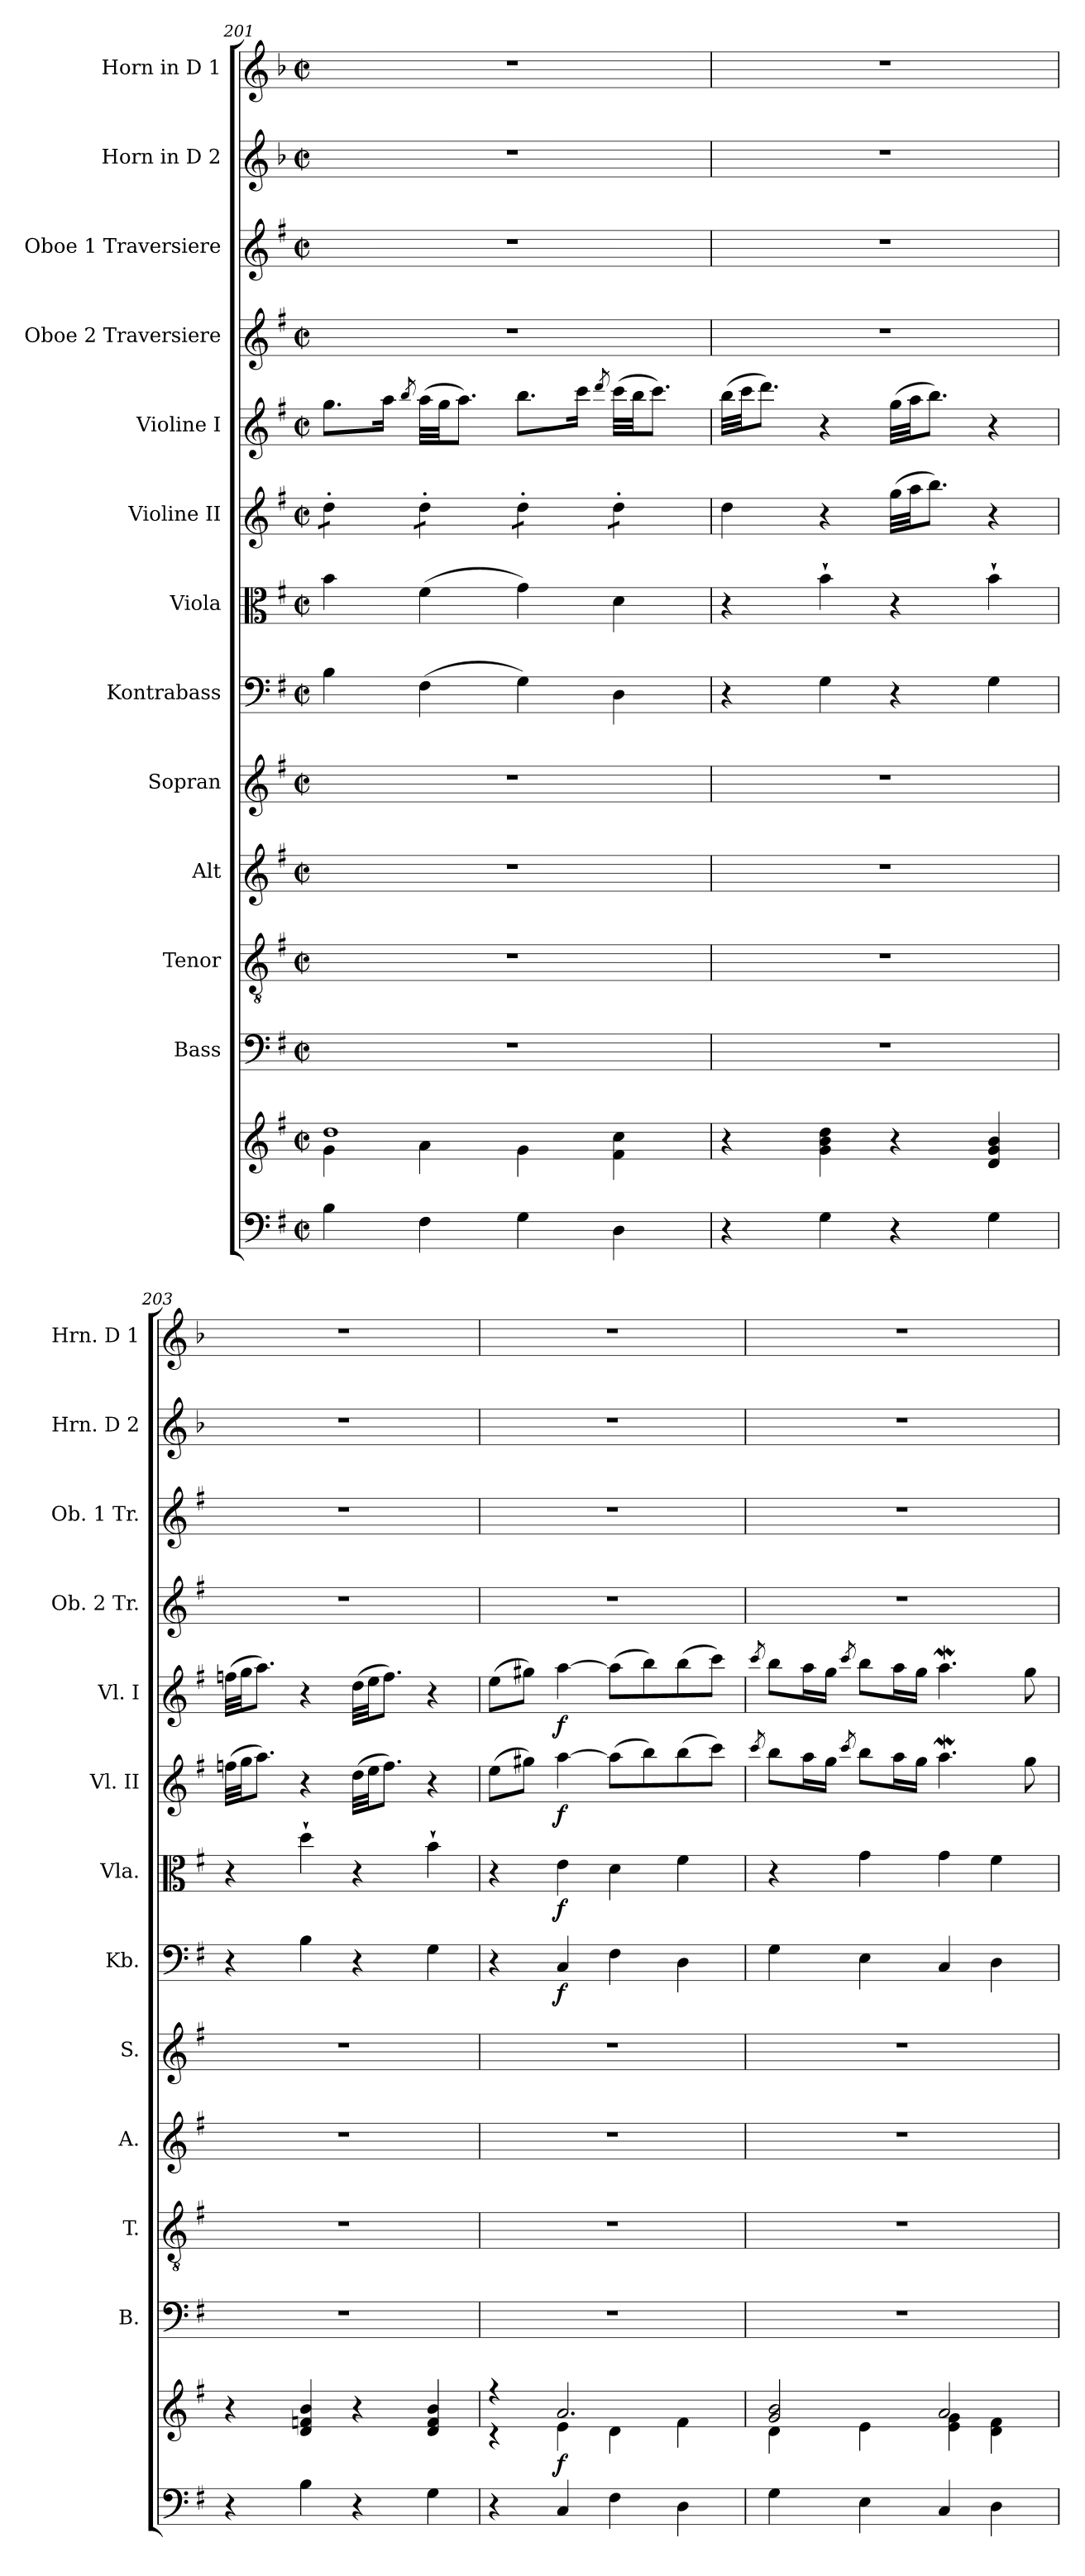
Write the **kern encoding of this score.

**kern	**kern	**dynam	**kern	**kern	**kern	**kern	**kern	**dynam	**kern	**dynam	**kern	**dynam	**kern	**dynam	**kern	**kern	**kern	**kern
*part13	*part13	*part13	*part12	*part11	*part10	*part9	*part8	*part8	*part7	*part7	*part6	*part6	*part5	*part5	*part4	*part3	*part2	*part1
*staff14	*staff13	*staff13/14	*staff12	*staff11	*staff10	*staff9	*staff8	*staff8	*staff7	*staff7	*staff6	*staff6	*staff5	*staff5	*staff4	*staff3	*staff2	*staff1
*	*	*	*I"Bass	*I"Tenor	*I"Alt	*I"Sopran	*I"Kontrabass	*	*I"Viola	*	*I"Violine II	*	*I"Violine I	*	*I"Oboe 2 Traversiere	*I"Oboe 1 Traversiere	*I"Horn in D 2	*I"Horn in D 1
*	*	*	*I'B.	*I'T.	*I'A.	*I'S.	*I'Kb.	*	*I'Vla.	*	*I'Vl. II	*	*I'Vl. I	*	*I'Ob. 2 Tr.	*I'Ob. 1 Tr.	*I'Hrn. D 2	*I'Hrn. D 1
*clefF4	*clefG2	*	*clefF4	*clefGv2	*clefG2	*clefG2	*clefF4	*	*clefC3	*	*clefG2	*	*clefG2	*	*clefG2	*clefG2	*clefG2	*clefG2
*	*	*	*	*	*	*	*ITrd7c12	*	*	*	*	*	*	*	*	*	*ITrd6c10	*ITrd6c10
*k[f#]	*k[f#]	*	*k[f#]	*k[f#]	*k[f#]	*k[f#]	*k[f#]	*	*k[f#]	*	*k[f#]	*	*k[f#]	*	*k[f#]	*k[f#]	*k[f#]	*k[f#]
*G:	*G:	*	*G:	*G:	*G:	*G:	*G:	*	*G:	*	*G:	*	*G:	*	*G:	*G:	*G:	*G:
*M2/2	*M2/2	*	*M2/2	*M2/2	*M2/2	*M2/2	*M2/2	*	*M2/2	*	*M2/2	*	*M2/2	*	*M2/2	*M2/2	*M2/2	*M2/2
*met(c|)	*met(c|)	*	*met(c|)	*met(c|)	*met(c|)	*met(c|)	*met(c|)	*	*met(c|)	*	*met(c|)	*	*met(c|)	*	*met(c|)	*met(c|)	*met(c|)	*met(c|)
=201	=201	=201	=201	=201	=201	=201	=201	=201	=201	=201	=201	=201	=201	=201	=201	=201	=201	=201
*	*^	*	*	*	*	*	*	*	*	*	*	*	*	*	*	*	*	*
*	*	*	*	*	*	*	*	*	*	*	*	*tremolo	*	*	*	*	*	*	*
4B\	1dd	4g\	.	1r	1r	1r	1r	4BB\	.	4b\	.	8dd'>\L	.	8.gg\L	.	1r	1r	1r	1r
.	.	.	.	.	.	.	.	.	.	.	.	8dd'>\J	.	.	.	.	.	.	.
.	.	.	.	.	.	.	.	.	.	.	.	.	.	16aa\Jk	.	.	.	.	.
.	.	.	.	.	.	.	.	.	.	.	.	.	.	8qbb/	.	.	.	.	.
4F#\	.	4a\	.	.	.	.	.	(>4FF#\	.	(>4f#\	.	8dd'>\L	.	(>32aa\LLL	.	.	.	.	.
.	.	.	.	.	.	.	.	.	.	.	.	.	.	32gg\JJ	.	.	.	.	.
.	.	.	.	.	.	.	.	.	.	.	.	.	.	8.aa\J)	.	.	.	.	.
.	.	.	.	.	.	.	.	.	.	.	.	8dd'>\J	.	.	.	.	.	.	.
4G\	.	4g\	.	.	.	.	.	4GG\)	.	4g\)	.	8dd'>\L	.	8.bb\L	.	.	.	.	.
.	.	.	.	.	.	.	.	.	.	.	.	8dd'>\J	.	.	.	.	.	.	.
.	.	.	.	.	.	.	.	.	.	.	.	.	.	16ccc\Jk	.	.	.	.	.
.	.	.	.	.	.	.	.	.	.	.	.	.	.	8qddd/	.	.	.	.	.
4D\	.	4f#\ 4cc\	.	.	.	.	.	4DD\	.	4d\	.	8dd'>\L	.	(>32ccc\LLL	.	.	.	.	.
.	.	.	.	.	.	.	.	.	.	.	.	.	.	32bb\JJ	.	.	.	.	.
.	.	.	.	.	.	.	.	.	.	.	.	.	.	8.ccc\J)	.	.	.	.	.
.	.	.	.	.	.	.	.	.	.	.	.	8dd'>\J	.	.	.	.	.	.	.
*	*	*	*	*	*	*	*	*	*	*	*	*Xtremolo	*	*	*	*	*	*	*
*	*v	*v	*	*	*	*	*	*	*	*	*	*	*	*	*	*	*	*	*
!!LO:PB:g=z
=202	=202	=202	=202	=202	=202	=202	=202	=202	=202	=202	=202	=202	=202	=202	=202	=202	=202	=202
4r	4r	.	1r	1r	1r	1r	4r	.	4r	.	4dd\	.	(>32bb\LLL	.	1r	1r	1r	1r
.	.	.	.	.	.	.	.	.	.	.	.	.	32ccc\JJ	.	.	.	.	.
.	.	.	.	.	.	.	.	.	.	.	.	.	8.ddd\J)	.	.	.	.	.
4G\	4g\ 4b\ 4dd\	.	.	.	.	.	4GG\	.	4b`>\	.	4r	.	4r	.	.	.	.	.
4r	4r	.	.	.	.	.	4r	.	4r	.	(>32gg\LLL	.	(>32gg\LLL	.	.	.	.	.
.	.	.	.	.	.	.	.	.	.	.	32aa\JJ	.	32aa\JJ	.	.	.	.	.
.	.	.	.	.	.	.	.	.	.	.	8.bb\J)	.	8.bb\J)	.	.	.	.	.
4G\	4d/ 4g/ 4b/	.	.	.	.	.	4GG\	.	4b`>\	.	4r	.	4r	.	.	.	.	.
=203	=203	=203	=203	=203	=203	=203	=203	=203	=203	=203	=203	=203	=203	=203	=203	=203	=203	=203
4r	4r	.	1r	1r	1r	1r	4r	.	4r	.	(>32ffn\LLL	.	(>32ffn\LLL	.	1r	1r	1r	1r
.	.	.	.	.	.	.	.	.	.	.	32gg\JJ	.	32gg\JJ	.	.	.	.	.
.	.	.	.	.	.	.	.	.	.	.	8.aa\J)	.	8.aa\J)	.	.	.	.	.
4B\	4d/ 4fn/ 4b/	.	.	.	.	.	4BB\	.	4dd`>\	.	4r	.	4r	.	.	.	.	.
4r	4r	.	.	.	.	.	4r	.	4r	.	(>32dd\LLL	.	(>32dd\LLL	.	.	.	.	.
.	.	.	.	.	.	.	.	.	.	.	32ee\JJ	.	32ee\JJ	.	.	.	.	.
.	.	.	.	.	.	.	.	.	.	.	8.ff\J)	.	8.ff\J)	.	.	.	.	.
4G\	4d/ 4f/ 4b/	.	.	.	.	.	4GG\	.	4b`>\	.	4r	.	4r	.	.	.	.	.
=204	=204	=204	=204	=204	=204	=204	=204	=204	=204	=204	=204	=204	=204	=204	=204	=204	=204	=204
*	*^	*	*	*	*	*	*	*	*	*	*	*	*	*	*	*	*	*
4r	4r	4r	.	1r	1r	1r	1r	4r	.	4r	.	(>8ee\L	.	(>8ee\L	.	1r	1r	1r	1r
.	.	.	.	.	.	.	.	.	.	.	.	8gg#X\J)	.	8gg#X\J)	.	.	.	.	.
!	!	!	!LO:DY:b	!	!	!	!	!	!LO:DY:b	!	!LO:DY:b	!	!LO:DY:b	!	!LO:DY:b	!	!	!	!
4C/	2.a/	4e\	f	.	.	.	.	4CC/	f	4e\	f	[4aa\	f	[4aa\	f	.	.	.	.
4F#\	.	4d\	.	.	.	.	.	4FF#\	.	4d\	.	(>8aa\L]	.	(>8aa\L]	.	.	.	.	.
.	.	.	.	.	.	.	.	.	.	.	.	8bb\)	.	8bb\)	.	.	.	.	.
4D\	.	4f#\	.	.	.	.	.	4DD\	.	4f#\	.	(>8bb\	.	(>8bb\	.	.	.	.	.
.	.	.	.	.	.	.	.	.	.	.	.	8ccc\J)	.	8ccc\J)	.	.	.	.	.
=205	=205	=205	=205	=205	=205	=205	=205	=205	=205	=205	=205	=205	=205	=205	=205	=205	=205	=205	=205
.	.	.	.	.	.	.	.	.	.	.	.	8qccc/	.	8qccc/	.	.	.	.	.
4G\	2g/ 2b/	4d\	.	1r	1r	1r	1r	4GG\	.	4r	.	8bb\L	.	8bb\L	.	1r	1r	1r	1r
.	.	.	.	.	.	.	.	.	.	.	.	16aa\L	.	16aa\L	.	.	.	.	.
.	.	.	.	.	.	.	.	.	.	.	.	16gg\JJ	.	16gg\JJ	.	.	.	.	.
.	.	.	.	.	.	.	.	.	.	.	.	8qccc/	.	8qccc/	.	.	.	.	.
4E\	.	4e\	.	.	.	.	.	4EE\	.	4g\	.	8bb\L	.	8bb\L	.	.	.	.	.
.	.	.	.	.	.	.	.	.	.	.	.	16aa\L	.	16aa\L	.	.	.	.	.
.	.	.	.	.	.	.	.	.	.	.	.	16gg\JJ	.	16gg\JJ	.	.	.	.	.
4C/	2a/	4e\ 4g\	.	.	.	.	.	4CC/	.	4g\	.	4.aaW\	.	4.aaW\	.	.	.	.	.
4D\	.	4d\ 4f#\	.	.	.	.	.	4DD\	.	4f#\	.	.	.	.	.	.	.	.	.
.	.	.	.	.	.	.	.	.	.	.	.	8gg\	.	8gg\	.	.	.	.	.
*	*v	*v	*	*	*	*	*	*	*	*	*	*	*	*	*	*	*	*	*
=	=	=	=	=	=	=	=	=	=	=	=	=	=	=	=	=	=	=
*-	*-	*-	*-	*-	*-	*-	*-	*-	*-	*-	*-	*-	*-	*-	*-	*-	*-	*-
